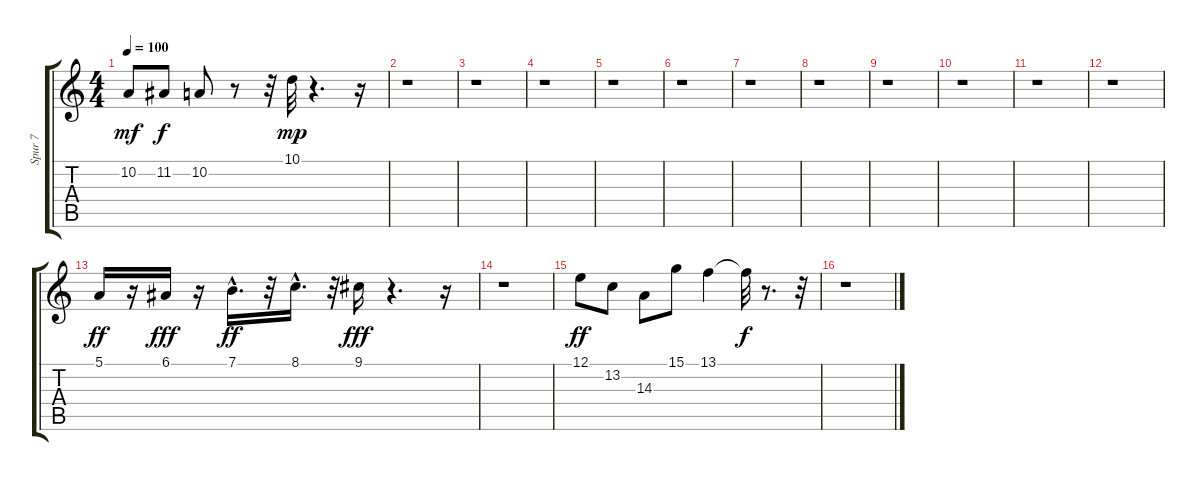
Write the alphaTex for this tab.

\track ("Spur 7" "Spur 7") {instrument dulcimer}
\staff {score tabs}
\tuning (E4 B3 G3 D3 A2 E2) {hide}
\ts (4 4)
\tempo 100
\clef g2
\ks c
10.2.8{dy mf} 11.2.8{dy f} 10.2.8 r.8 r.32 10.1.32{dy mp} r.4{d} r.16 |
r.1 |
r.1 |
r.1 |
r.1 |
r.1 |
r.1 |
r.1 |
r.1 |
r.1 |
r.1 |
r.1 |
5.1.16{dy ff} r.16 6.1.16{dy fff} r.16 7.1{hac}.16{d dy ff} r.32 8.1{hac}.16{d} r.32 9.1.16{dy fff} r.4{d} r.16 |
r.1 |
12.1.8{dy ff} 13.2.8 14.3.8 15.1.8 13.1.4 13.1{t}.32{dy f} r.8{d} r.32 |
r.1
